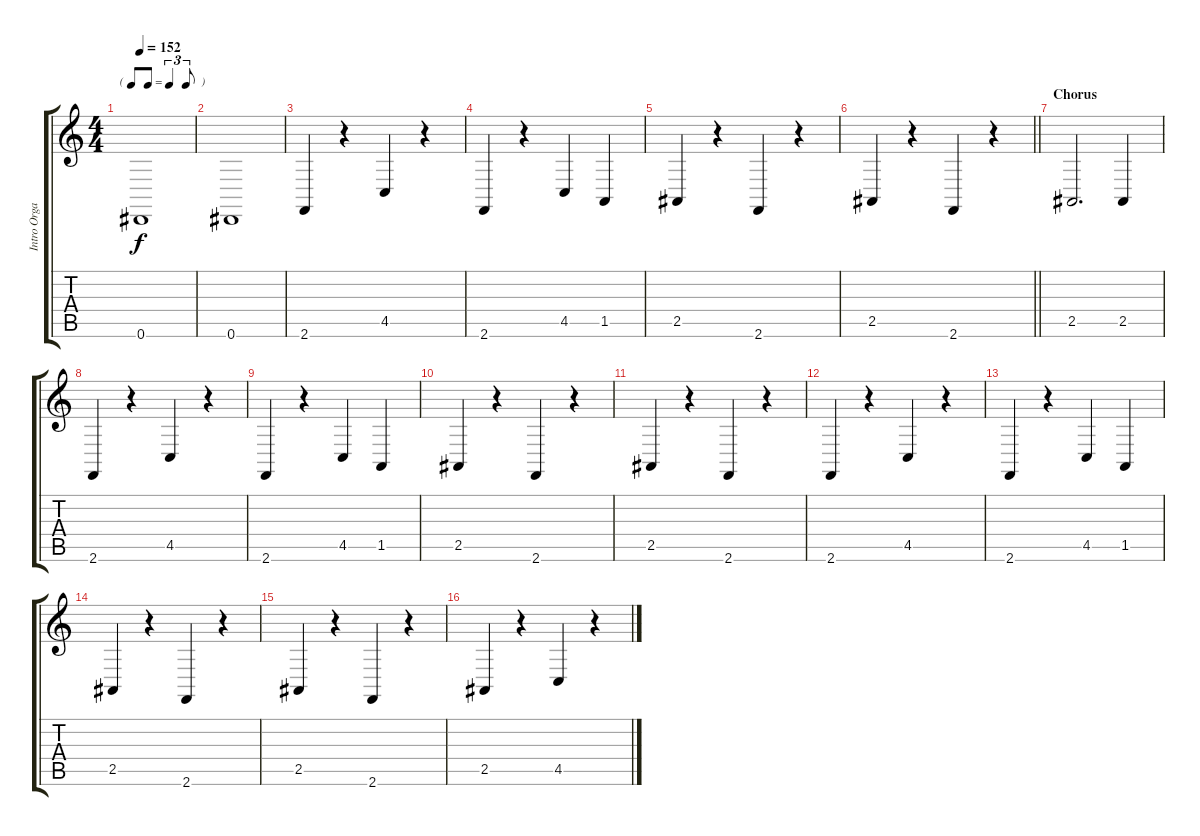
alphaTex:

\track ("Intro Organ + Bass" "Intro Orga") {instrument churchorgan}
\staff {score tabs}
\tuning (Eb4 Bb3 Gb3 Db3 Ab2 Eb2) {hide}
\ts (4 4)
\tf triplet8th
\tempo 152
\clef g2
\ks c
0.6.1{dy f} |
0.6.1 |
2.6.4 r.4 4.5.4 r.4 |
2.6.4 r.4 4.5.4 1.5.4 |
2.5.4 r.4 2.6.4 r.4 |
\barLineRight lightlight
2.5.4 r.4 2.6.4 r.4 |
\section ("" "Chorus")
2.5.2{d} 2.5.4 |
2.6.4 r.4 4.5.4 r.4 |
2.6.4 r.4 4.5.4 1.5.4 |
2.5.4 r.4 2.6.4 r.4 |
2.5.4 r.4 2.6.4 r.4 |
2.6.4 r.4 4.5.4 r.4 |
2.6.4 r.4 4.5.4 1.5.4 |
2.5.4 r.4 2.6.4 r.4 |
2.5.4 r.4 2.6.4 r.4 |
2.5.4 r.4 4.5.4 r.4
